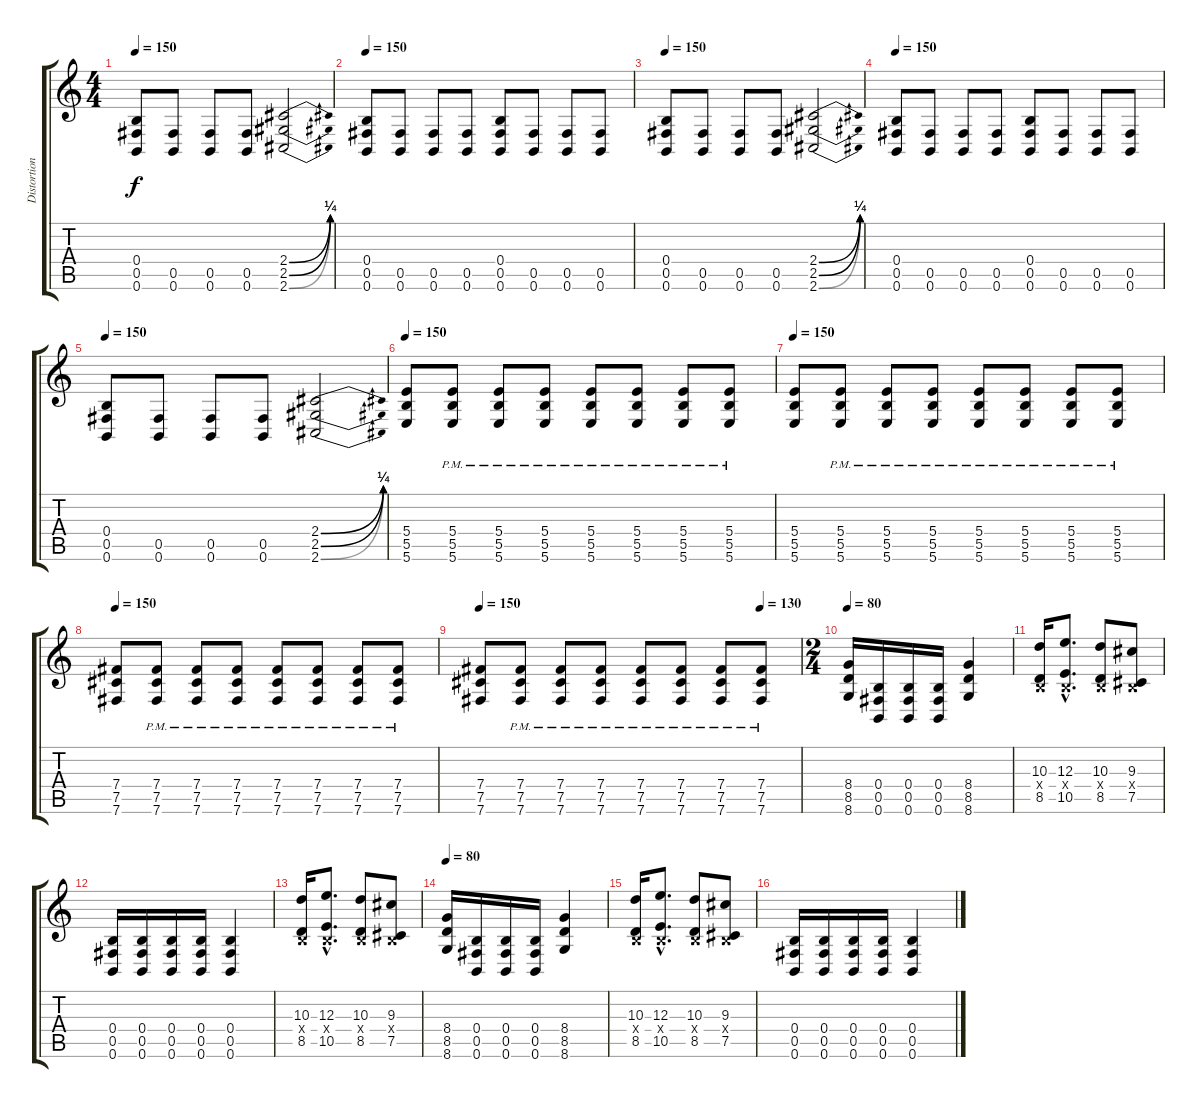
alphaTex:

\track ("Distortion Guitar (Phil Demmel)" "Distortion") {instrument distortionguitar}
\staff {score tabs}
\tuning (Db4 Ab3 E3 B2 Gb2 B1) {hide}
\ts (4 4)
\tempo 150
\clef g2
\ks c
(0.4 0.5 0.6).8{dy f} (0.5 0.6).8 (0.5 0.6).8 (0.5 0.6).8 (2.4{be (bend 0 0 60 1)} 2.5{be (bend 0 0 60 1)} 2.6{be (bend 0 0 60 1)}).2 |
\tempo 150
(0.4 0.5 0.6).8 (0.5 0.6).8 (0.5 0.6).8 (0.5 0.6).8 (0.4 0.5 0.6).8 (0.5 0.6).8 (0.5 0.6).8 (0.5 0.6).8 |
\tempo 150
(0.4 0.5 0.6).8 (0.5 0.6).8 (0.5 0.6).8 (0.5 0.6).8 (2.4{be (bend 0 0 60 1)} 2.5{be (bend 0 0 60 1)} 2.6{be (bend 0 0 60 1)}).2 |
\tempo 150
(0.4 0.5 0.6).8 (0.5 0.6).8 (0.5 0.6).8 (0.5 0.6).8 (0.4 0.5 0.6).8 (0.5 0.6).8 (0.5 0.6).8 (0.5 0.6).8 |
\tempo 150
(0.4 0.5 0.6).8 (0.5 0.6).8 (0.5 0.6).8 (0.5 0.6).8 (2.4{be (bend 0 0 60 1)} 2.5{be (bend 0 0 60 1)} 2.6{be (bend 0 0 60 1)}).2 |
\tempo 150
(5.4 5.5 5.6).8 (5.4{pm} 5.5{pm} 5.6{pm}).8 (5.4{pm} 5.5{pm} 5.6{pm}).8 (5.4{pm} 5.5{pm} 5.6{pm}).8 (5.4{pm} 5.5{pm} 5.6{pm}).8 (5.4{pm} 5.5{pm} 5.6{pm}).8 (5.4{pm} 5.5{pm} 5.6{pm}).8 (5.4{pm} 5.5{pm} 5.6{pm}).8 |
\tempo 150
(5.4 5.5 5.6).8 (5.4{pm} 5.5{pm} 5.6{pm}).8 (5.4{pm} 5.5{pm} 5.6{pm}).8 (5.4{pm} 5.5{pm} 5.6{pm}).8 (5.4{pm} 5.5{pm} 5.6{pm}).8 (5.4{pm} 5.5{pm} 5.6{pm}).8 (5.4{pm} 5.5{pm} 5.6{pm}).8 (5.4{pm} 5.5{pm} 5.6{pm}).8 |
\tempo 150
(7.4 7.5 7.6).8 (7.4{pm} 7.5{pm} 7.6{pm}).8 (7.4{pm} 7.5{pm} 7.6{pm}).8 (7.4{pm} 7.5{pm} 7.6{pm}).8 (7.4{pm} 7.5{pm} 7.6{pm}).8 (7.4{pm} 7.5{pm} 7.6{pm}).8 (7.4{pm} 7.5{pm} 7.6{pm}).8 (7.4{pm} 7.5{pm} 7.6{pm}).8 |
\tempo (130 0.875)
\tempo 150
(7.4 7.5 7.6).8 (7.4{pm} 7.5{pm} 7.6{pm}).8 (7.4{pm} 7.5{pm} 7.6{pm}).8 (7.4{pm} 7.5{pm} 7.6{pm}).8 (7.4{pm} 7.5{pm} 7.6{pm}).8 (7.4{pm} 7.5{pm} 7.6{pm}).8 (7.4{pm} 7.5{pm} 7.6{pm}).8 (7.4{pm} 7.5{pm} 7.6{pm}).8 |
\ts (2 4)
\tempo 80
(8.4 8.5 8.6).16{volume 11} (0.4 0.5 0.6).16 (0.4 0.5 0.6).16 (0.4 0.5 0.6).16 (8.4 8.5 8.6).4 |
(10.3 0.4{x} 8.5).16 (12.3{hac} 0.4{hac x} 10.5{hac}).8{d} (10.3 0.4{x} 8.5).8 (9.3 0.4{x} 7.5).8 |
(0.4 0.5 0.6).16 (0.4 0.5 0.6).16 (0.4 0.5 0.6).16 (0.4 0.5 0.6).16 (0.4 0.5 0.6).4 |
(10.3 0.4{x} 8.5).16 (12.3{hac} 0.4{hac x} 10.5{hac}).8{d} (10.3 0.4{x} 8.5).8 (9.3 0.4{x} 7.5).8 |
\tempo 80
(8.4 8.5 8.6).16 (0.4 0.5 0.6).16 (0.4 0.5 0.6).16 (0.4 0.5 0.6).16 (8.4 8.5 8.6).4 |
(10.3 0.4{x} 8.5).16 (12.3{hac} 0.4{hac x} 10.5{hac}).8{d} (10.3 0.4{x} 8.5).8 (9.3 0.4{x} 7.5).8 |
(0.4 0.5 0.6).16 (0.4 0.5 0.6).16 (0.4 0.5 0.6).16 (0.4 0.5 0.6).16 (0.4 0.5 0.6).4
